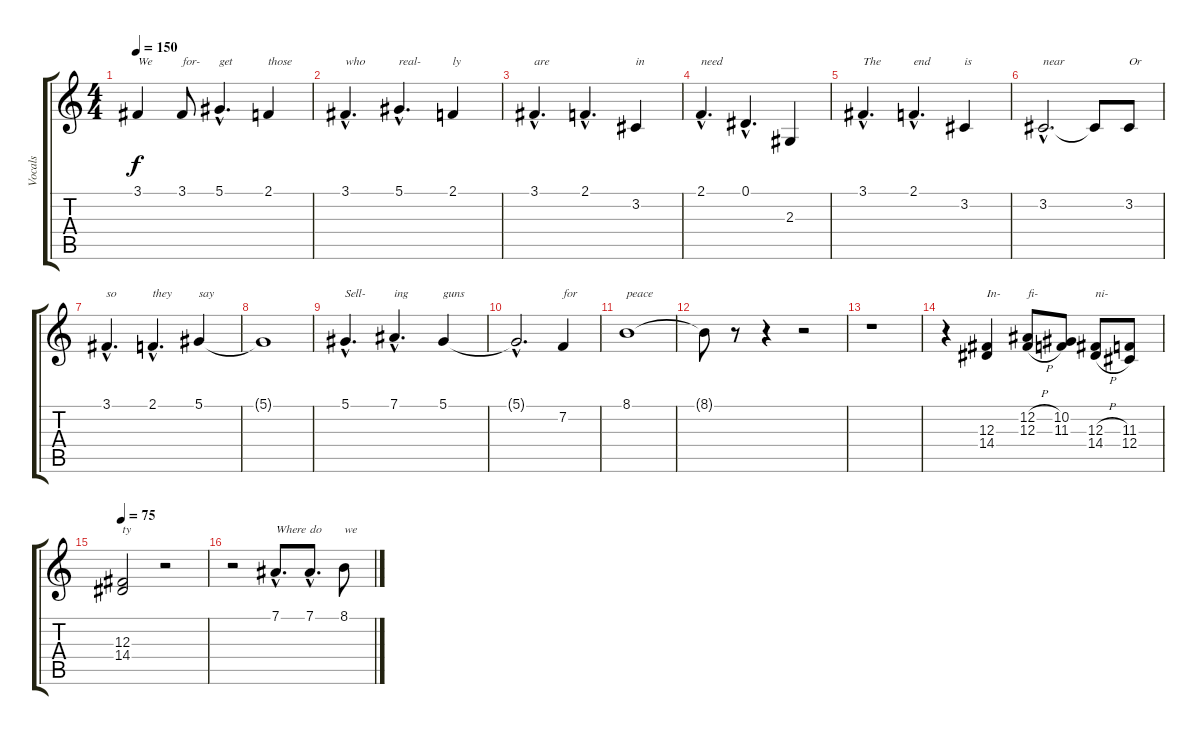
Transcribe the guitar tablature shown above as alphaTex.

\track ("Vocals" "Vocals") {instrument voiceoohs}
\staff {score tabs}
\tuning (Eb4 Bb3 Gb3 Db3 Ab2 Eb2) {hide}
\ts (4 4)
\tempo 150
\clef g2
\ks c
3.1.4{txt "We" dy f} 3.1.8{txt "for-"} 5.1{hac}.4{d txt "get"} 2.1.4{txt "those"} |
3.1{hac}.4{d txt "who"} 5.1{hac}.4{d txt "real-"} 2.1.4{txt "ly"} |
3.1{hac}.4{d txt "are"} 2.1{hac}.4{d} 3.2.4{txt "in"} |
2.1{hac}.4{d txt "need"} 0.1{hac}.4{d} 2.3.4 |
3.1{hac}.4{d txt "The"} 2.1{hac}.4{d txt "end"} 3.2.4{txt "is"} |
3.2{hac}.2{d txt "near"} 3.2{t}.8 3.2.8{txt "Or"} |
3.1{hac}.4{d txt "so"} 2.1{hac}.4{d txt "they"} 5.1.4{txt "say"} |
5.1{t}.1 |
5.1{hac}.4{d txt "Sell-"} 7.1{hac}.4{d txt "ing"} 5.1.4{txt "guns"} |
5.1{hac t}.2{d} 7.2.4{txt "for"} |
8.1.1{txt "peace"} |
8.1{t}.8 r.8 r.4 r.2 |
r.1 |
r.4 (12.3 14.4).4{txt "In-"} (12.2{h} 12.3{h}).8{txt "fi-"} (10.2 11.3).8 (12.3{h} 14.4{h}).8{txt "ni-"} (11.3 12.4).8 |
\tempo 75
(12.3 14.4).2{txt "ty"} r.2 |
r.2 7.1{hac}.8{d txt "Where"} 7.1{hac}.8{d txt "do"} 8.1.8{txt "we"}
